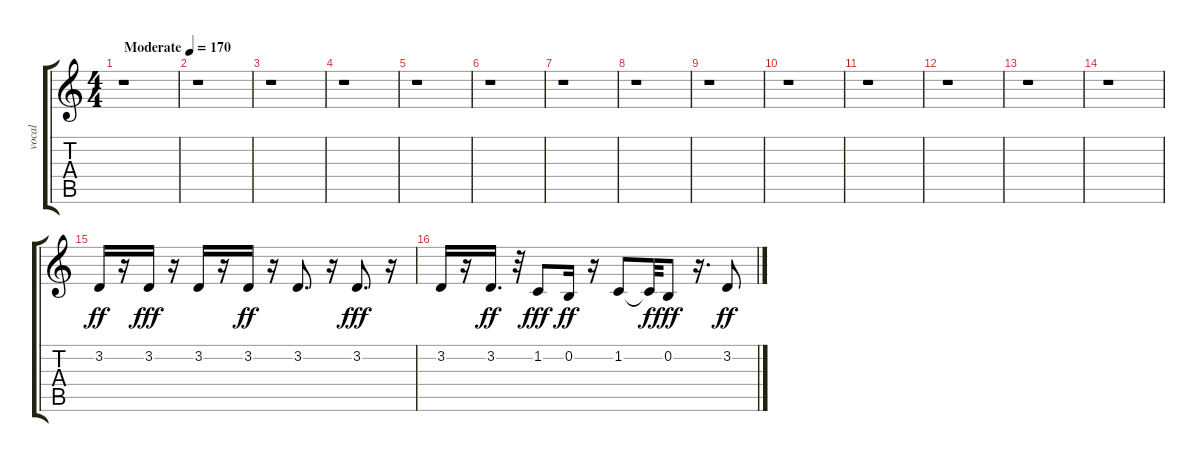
\track ("vocal   " "vocal   ") {instrument synthvoice}
\staff {score tabs}
\tuning (E4 B3 G3 D3 A2 E2) {hide}
\ts (4 4)
\tempo (170 "Moderate")
\clef g2
\ks c
r.1{dy ff instrument synthvoice} |
r.1 |
r.1 |
r.1 |
r.1 |
r.1 |
r.1 |
r.1 |
r.1 |
r.1 |
r.1 |
r.1 |
r.1 |
r.1 |
3.2.16 r.16 3.2.16{dy fff} r.16 3.2.16 r.16 3.2.16{dy ff} r.16 3.2.8{d} r.16 3.2.8{d dy fff} r.16 |
3.2.16 r.16 3.2.16{d dy ff} r.32 1.2.8{dy fff} 0.2.16{dy ff} r.16 1.2.8 1.2{t}.32{dy f} 0.2.8{dy fff} r.16{d} 3.2.8{dy ff}
